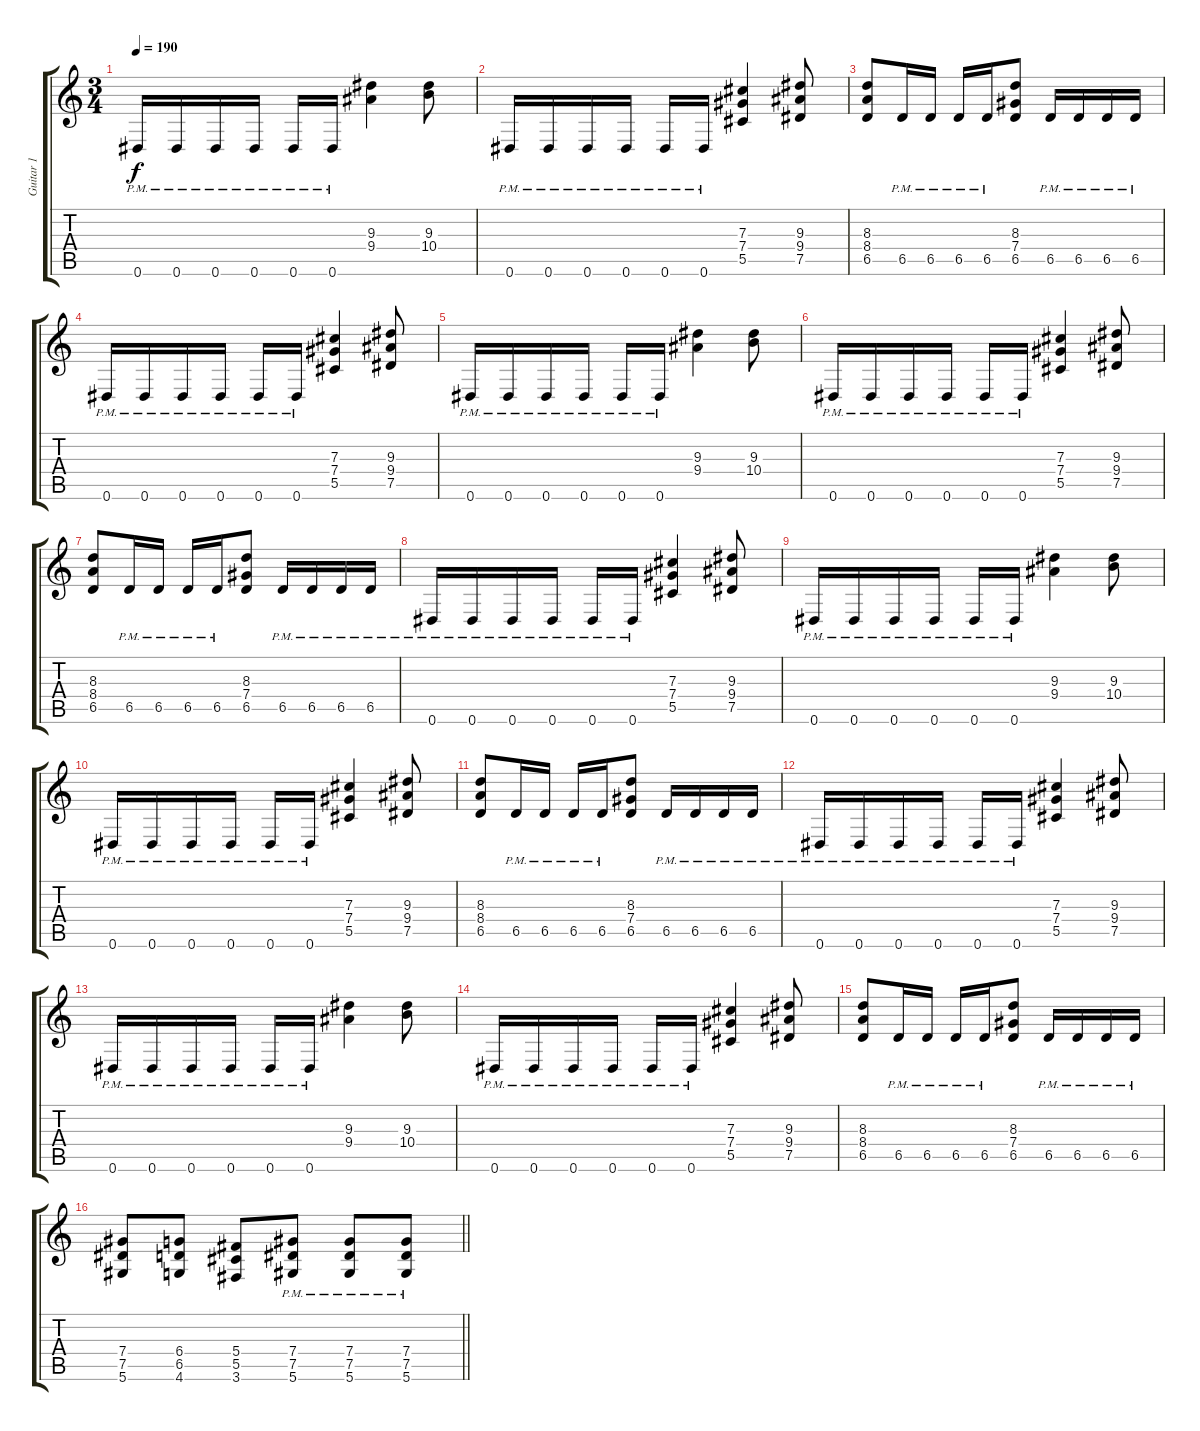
\track ("Guitar 1" "Guitar 1") {instrument distortionguitar}
\staff {score tabs}
\tuning (Eb4 Bb3 Gb3 Db3 Ab2 Eb2) {hide}
\ts (3 4)
\tempo 190
\clef g2
\ks c
0.6{pm}.16{dy f} 0.6{pm}.16 0.6{pm}.16 0.6{pm}.16 0.6{pm}.16 0.6{pm}.16 (9.3 9.4).4 (9.3 10.4).8 |
0.6{pm}.16 0.6{pm}.16 0.6{pm}.16 0.6{pm}.16 0.6{pm}.16 0.6{pm}.16 (7.3 7.4 5.5).4 (9.3 9.4 7.5).8 |
(8.3 8.4 6.5).8 6.5{pm}.16 6.5{pm}.16 6.5{pm}.16 6.5{pm}.16 (8.3 7.4 6.5).8 6.5{pm}.16 6.5{pm}.16 6.5{pm}.16 6.5{pm}.16 |
0.6{pm}.16 0.6{pm}.16 0.6{pm}.16 0.6{pm}.16 0.6{pm}.16 0.6{pm}.16 (7.3 7.4 5.5).4 (9.3 9.4 7.5).8 |
0.6{pm}.16 0.6{pm}.16 0.6{pm}.16 0.6{pm}.16 0.6{pm}.16 0.6{pm}.16 (9.3 9.4).4 (9.3 10.4).8 |
0.6{pm}.16 0.6{pm}.16 0.6{pm}.16 0.6{pm}.16 0.6{pm}.16 0.6{pm}.16 (7.3 7.4 5.5).4 (9.3 9.4 7.5).8 |
(8.3 8.4 6.5).8 6.5{pm}.16 6.5{pm}.16 6.5{pm}.16 6.5{pm}.16 (8.3 7.4 6.5).8 6.5{pm}.16 6.5{pm}.16 6.5{pm}.16 6.5{pm}.16 |
0.6{pm}.16 0.6{pm}.16 0.6{pm}.16 0.6{pm}.16 0.6{pm}.16 0.6{pm}.16 (7.3 7.4 5.5).4 (9.3 9.4 7.5).8 |
0.6{pm}.16 0.6{pm}.16 0.6{pm}.16 0.6{pm}.16 0.6{pm}.16 0.6{pm}.16 (9.3 9.4).4 (9.3 10.4).8 |
0.6{pm}.16 0.6{pm}.16 0.6{pm}.16 0.6{pm}.16 0.6{pm}.16 0.6{pm}.16 (7.3 7.4 5.5).4 (9.3 9.4 7.5).8 |
(8.3 8.4 6.5).8 6.5{pm}.16 6.5{pm}.16 6.5{pm}.16 6.5{pm}.16 (8.3 7.4 6.5).8 6.5{pm}.16 6.5{pm}.16 6.5{pm}.16 6.5{pm}.16 |
0.6{pm}.16 0.6{pm}.16 0.6{pm}.16 0.6{pm}.16 0.6{pm}.16 0.6{pm}.16 (7.3 7.4 5.5).4 (9.3 9.4 7.5).8 |
0.6{pm}.16 0.6{pm}.16 0.6{pm}.16 0.6{pm}.16 0.6{pm}.16 0.6{pm}.16 (9.3 9.4).4 (9.3 10.4).8 |
0.6{pm}.16 0.6{pm}.16 0.6{pm}.16 0.6{pm}.16 0.6{pm}.16 0.6{pm}.16 (7.3 7.4 5.5).4 (9.3 9.4 7.5).8 |
(8.3 8.4 6.5).8 6.5{pm}.16 6.5{pm}.16 6.5{pm}.16 6.5{pm}.16 (8.3 7.4 6.5).8 6.5{pm}.16 6.5{pm}.16 6.5{pm}.16 6.5{pm}.16 |
\barLineRight lightlight
(7.4 7.5 5.6).8 (6.4 6.5 4.6).8 (5.4 5.5 3.6).8 (7.4{pm} 7.5{pm} 5.6{pm}).8 (7.4{pm} 7.5{pm} 5.6{pm}).8 (7.4{pm} 7.5{pm} 5.6{pm}).8
